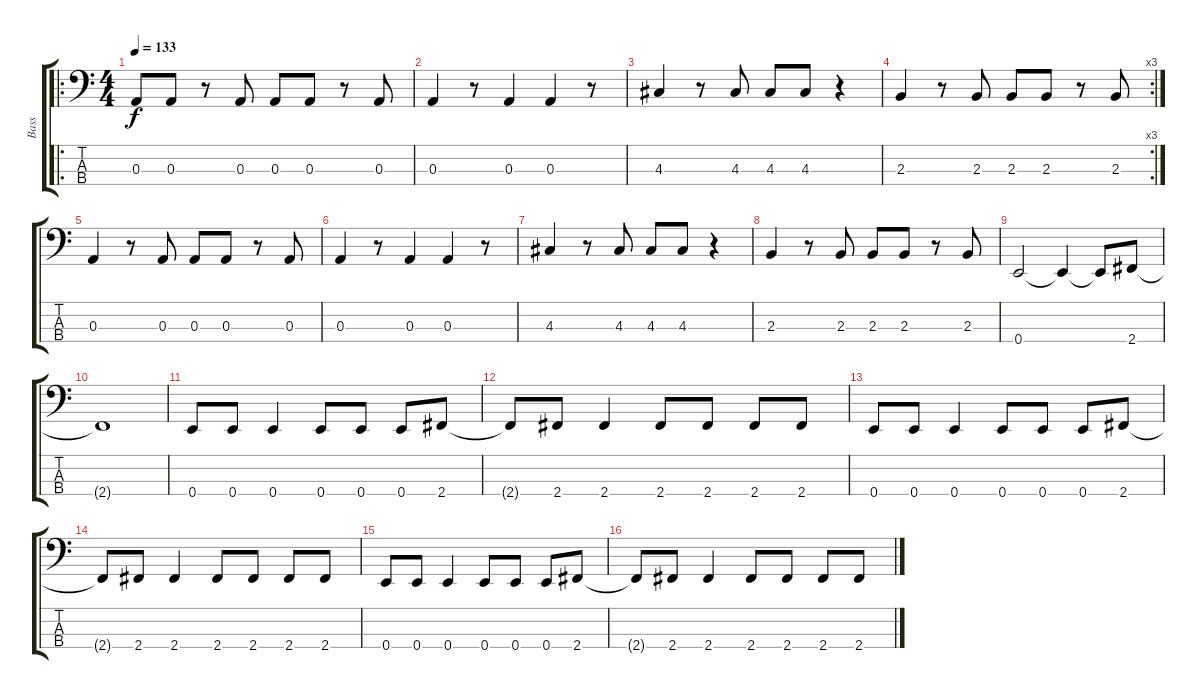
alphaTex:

\track ("Bass" "Bass") {instrument electricbassfinger}
\staff {score tabs}
\tuning (G2 D2 A1 E1) {hide}
\ro
\ts (4 4)
\tempo 133
\clef f4
\ks c
0.3.8{dy f} 0.3.8 r.8 0.3.8 0.3.8 0.3.8 r.8 0.3.8 |
0.3.4 r.8 0.3.4 0.3.4 r.8 |
4.3.4 r.8 4.3.8 4.3.8 4.3.8 r.4 |
\rc 3
2.3.4 r.8 2.3.8 2.3.8 2.3.8 r.8 2.3.8 |
0.3.4 r.8 0.3.8 0.3.8 0.3.8 r.8 0.3.8 |
0.3.4 r.8 0.3.4 0.3.4 r.8 |
4.3.4 r.8 4.3.8 4.3.8 4.3.8 r.4 |
2.3.4 r.8 2.3.8 2.3.8 2.3.8 r.8 2.3.8 |
0.4.2 0.4{t}.4 0.4{t}.8 2.4.8 |
2.4{t}.1 |
0.4.8 0.4.8 0.4.4 0.4.8 0.4.8 0.4.8 2.4.8 |
2.4{t}.8 2.4.8 2.4.4 2.4.8 2.4.8 2.4.8 2.4.8 |
0.4.8 0.4.8 0.4.4 0.4.8 0.4.8 0.4.8 2.4.8 |
2.4{t}.8 2.4.8 2.4.4 2.4.8 2.4.8 2.4.8 2.4.8 |
0.4.8 0.4.8 0.4.4 0.4.8 0.4.8 0.4.8 2.4.8 |
2.4{t}.8 2.4.8 2.4.4 2.4.8 2.4.8 2.4.8 2.4.8
